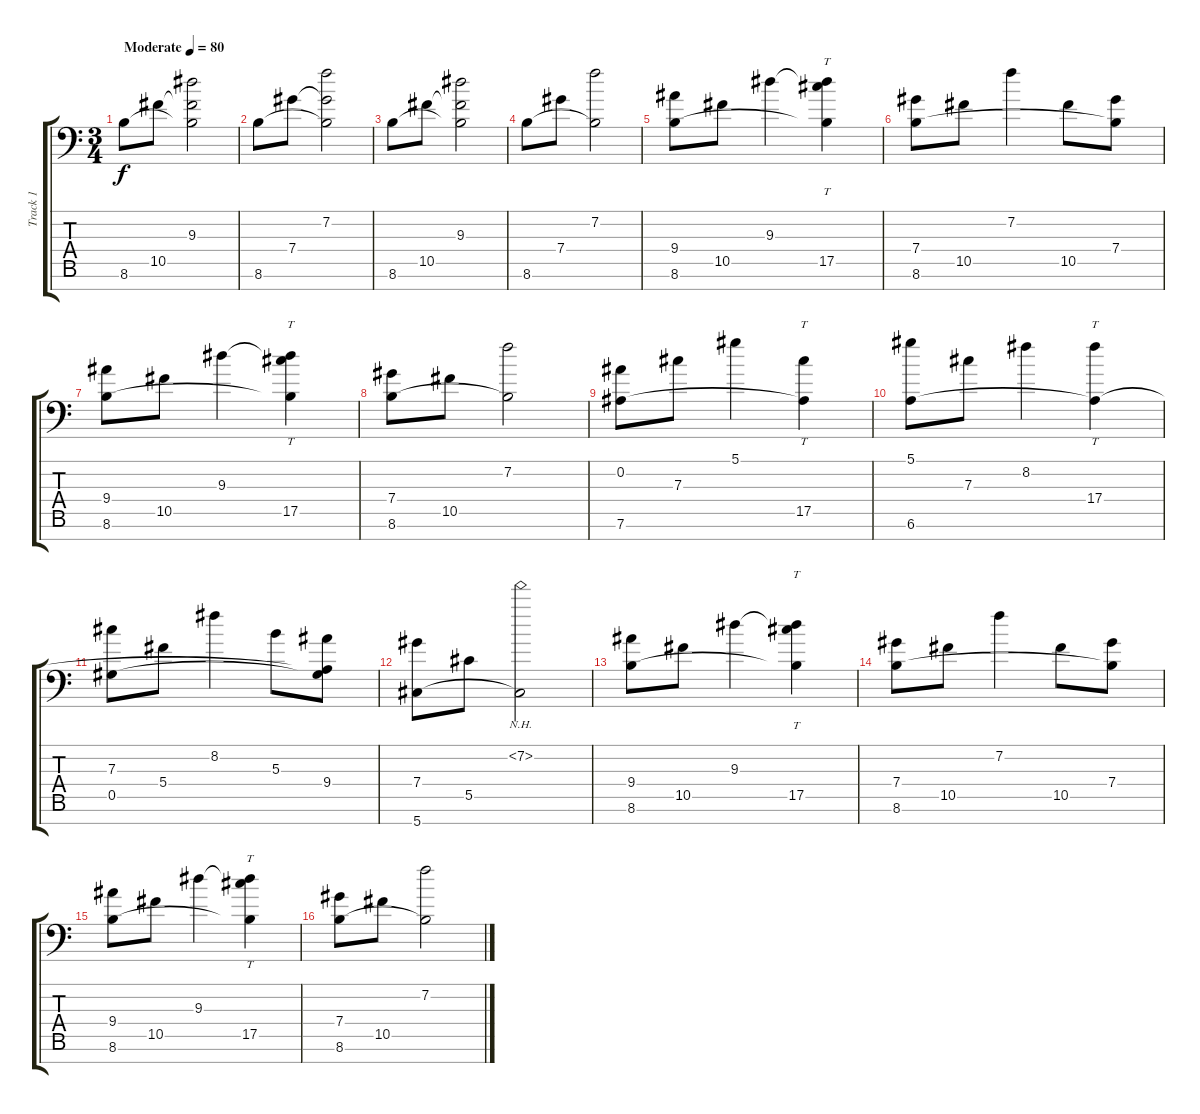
\track ("Track 1" "Track 1") {instrument electricguitarclean}
\staff {score tabs}
\tuning (Eb4 Bb3 Gb3 Db3 Ab2 Eb2 Ab1) {hide}
\ts (3 4)
\tempo (80 "Moderate")
\clef f4
\ks c
8.6.8{dy f instrument electricguitarclean} 10.5.8 (9.3 10.5{t} 8.6{t}).2 |
8.6.8 7.4.8 (7.2 7.4{t} 8.6{t}).2 |
8.6.8 10.5.8 (9.3 10.5{t} 8.6{t}).2 |
8.6.8 7.4.8 (7.2 8.6{t}).2 |
(9.4 8.6).8 10.5.8 9.3.4 (9.3{t} 17.5 8.6{t}).4{tt} |
(7.4 8.6).8 10.5.8 7.2.4 10.5.8 (7.4 8.6{t}).8 |
(9.4 8.6).8 10.5.8 9.3.4 (9.3{t} 17.5 8.6{t}).4{tt} |
(7.4 8.6).8 10.5.8 (7.2 8.6{t}).2 |
(0.2 7.6).8 7.3.8 5.1.4 (17.5 7.6{t}).4{tt} |
(5.1 6.6).8 7.3.8 8.2.4 (17.4 6.6{t}).4{tt} |
(7.3 0.5).8 5.4.8 8.2.4 5.3.8 (9.4 0.5{t} 6.6{t}).8 |
(7.4 5.7).8 5.5.8 (7.2{nh} 5.7{t}).2 |
(9.4 8.6).8 10.5.8 9.3.4 (9.3{t} 17.5 8.6{t}).4{tt} |
(7.4 8.6).8 10.5.8 7.2.4 10.5.8 (7.4 8.6{t}).8 |
(9.4 8.6).8 10.5.8 9.3.4 (9.3{t} 17.5 8.6{t}).4{tt} |
(7.4 8.6).8 10.5.8 (7.2 8.6{t}).2
